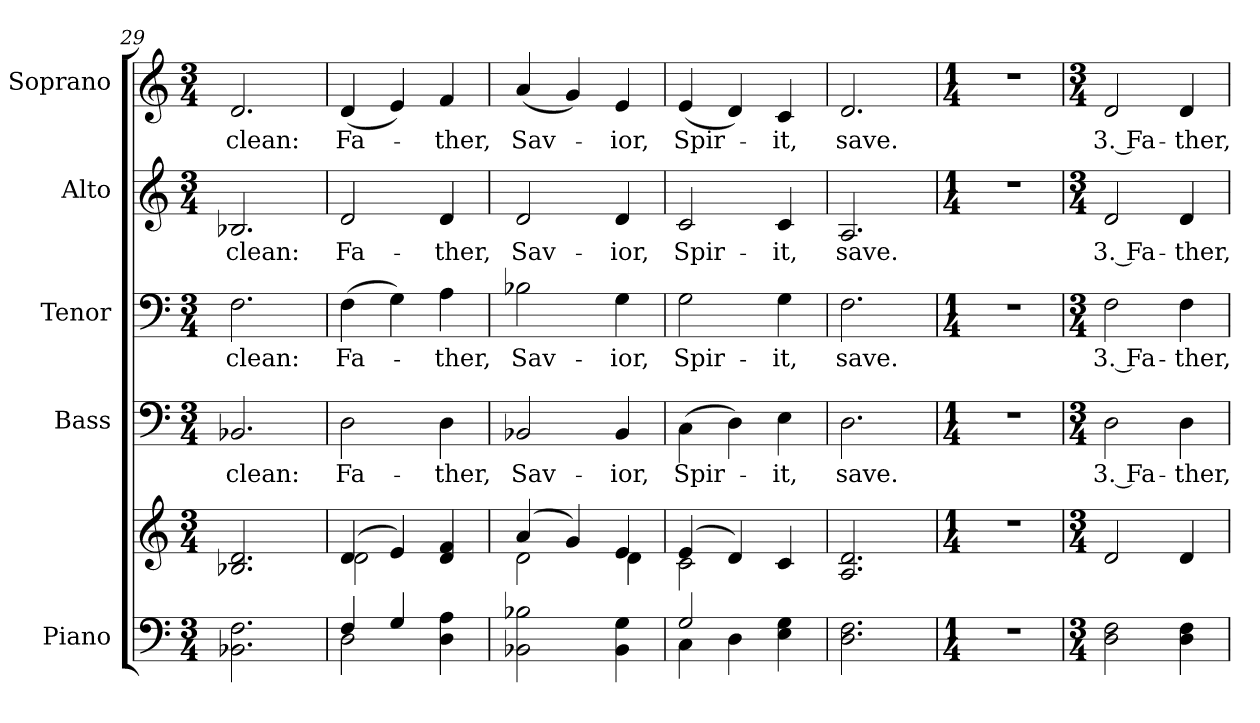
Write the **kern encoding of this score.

**kern	**kern	**kern	**text	**kern	**text	**kern	**text	**kern	**text
*part5	*part5	*part4	*part4	*part3	*part3	*part2	*part2	*part1	*part1
*staff6	*staff5	*staff4	*staff4	*staff3	*staff3	*staff2	*staff2	*staff1	*staff1
*I"Piano	*	*I"Bass	*	*I"Tenor	*	*I"Alto	*	*I"Soprano	*
*I'Pno.	*	*I'B.	*	*I'T.	*	*I'A.	*	*I'S.	*
!!LO:PB:g=z
*clefF4	*clefG2	*clefF4	*	*clefF4	*	*clefG2	*	*clefG2	*
*k[]	*k[]	*k[]	*	*k[]	*	*k[]	*	*k[]	*
*C:	*C:	*C:	*	*C:	*	*C:	*	*C:	*
*M3/4	*M3/4	*M3/4	*	*M3/4	*	*M3/4	*	*M3/4	*
=29	=29	=29	=29	=29	=29	=29	=29	=29	=29
!	!	!	!LO:LY:b:color=#000000	!	!	!	!	!	!
!	!	!	!	!	!LO:LY:b:color=#000000	!	!	!	!
!	!	!	!	!	!	!	!LO:LY:b:color=#000000	!	!
!	!	!	!	!	!	!	!	!	!LO:LY:b:color=#000000
2.BB-Xi\ 2.Fi	2.B-Xi/ 2.di	2.BB-Xi/	clean:	2.Fi\	clean:	2.B-Xi/	clean:	2.di/	clean:
=30	=30	=30	=30	=30	=30	=30	=30	=30	=30
*^	*^	*	*	*	*	*	*	*	*
!	!	!	!	!	!LO:LY:b:color=#000000	!	!	!	!	!	!
!	!	!	!	!	!	!	!LO:LY:b:color=#000000	!	!	!	!
!	!	!	!	!	!	!	!	!	!LO:LY:b:color=#000000	!	!
!	!	!	!	!	!	!	!	!	!	!	!LO:LY:b:color=#000000
4Fi/	2Di\	(4di/	2di\	2Di\	Fa-	(4Fi\	Fa-	2di/	Fa-	(4di/	Fa-
4Gi/	.	4ei/)	.	.	.	4Gi\)	.	.	.	4ei/)	.
!	!	!	!	!	!LO:LY:b:color=#000000	!	!	!	!	!	!
!	!	!	!	!	!	!	!LO:LY:b:color=#000000	!	!	!	!
!	!	!	!	!	!	!	!	!	!LO:LY:b:color=#000000	!	!
!	!	!	!	!	!	!	!	!	!	!	!LO:LY:b:color=#000000
4Di\ 4Ai	4ryy	4di/ 4fi	4ryy	4Di\	-ther,	4Ai\	-ther,	4di/	-ther,	4fi/	-ther,
*v	*v	*	*	*	*	*	*	*	*	*	*
=31	=31	=31	=31	=31	=31	=31	=31	=31	=31	=31
*^	*	*	*	*	*	*	*	*	*	*
!	!	!	!	!	!LO:LY:b:color=#000000	!	!	!	!	!	!
*v	*v	*	*	*	*	*	*	*	*	*	*
*^	*	*	*	*	*	*	*	*	*	*
!	!	!	!	!	!	!	!LO:LY:b:color=#000000	!	!	!	!
*v	*v	*	*	*	*	*	*	*	*	*	*
*^	*	*	*	*	*	*	*	*	*	*
!	!	!	!	!	!	!	!	!	!LO:LY:b:color=#000000	!	!
*v	*v	*	*	*	*	*	*	*	*	*	*
*^	*	*	*	*	*	*	*	*	*	*
!	!	!	!	!	!	!	!	!	!	!	!LO:LY:b:color=#000000
*v	*v	*	*	*	*	*	*	*	*	*	*
2BB-Xi\ 2B-Xi	(4ai/	2di\	2BB-Xi/	Sav-	2B-Xi\	Sav-	2di/	Sav-	(4ai/	Sav-
.	4gi/)	.	.	.	.	.	.	.	4gi/)	.
!	!	!	!	!LO:LY:b:color=#000000	!	!	!	!	!	!
!	!	!	!	!	!	!LO:LY:b:color=#000000	!	!	!	!
!	!	!	!	!	!	!	!	!LO:LY:b:color=#000000	!	!
!	!	!	!	!	!	!	!	!	!	!LO:LY:b:color=#000000
4BB-i\ 4Gi	4ei/	4di\	4BB-i/	-ior,	4Gi\	-ior,	4di/	-ior,	4ei/	-ior,
!!LO:PB:g=z
=32	=32	=32	=32	=32	=32	=32	=32	=32	=32	=32
*^	*	*	*	*	*	*	*	*	*	*
!	!	!	!	!	!LO:LY:b:color=#000000	!	!	!	!	!	!
!	!	!	!	!	!	!	!LO:LY:b:color=#000000	!	!	!	!
!	!	!	!	!	!	!	!	!	!LO:LY:b:color=#000000	!	!
!	!	!	!	!	!	!	!	!	!	!	!LO:LY:b:color=#000000
2Gi/	4Ci\	(4ei/	2ci\	(4Ci\	Spir-	2Gi\	Spir-	2ci/	Spir-	(4ei/	Spir-
.	4Di\	4di/)	.	4Di\)	.	.	.	.	.	4di/)	.
!	!	!	!	!	!LO:LY:b:color=#000000	!	!	!	!	!	!
!	!	!	!	!	!	!	!LO:LY:b:color=#000000	!	!	!	!
!	!	!	!	!	!	!	!	!	!LO:LY:b:color=#000000	!	!
!	!	!	!	!	!	!	!	!	!	!	!LO:LY:b:color=#000000
4Ei\ 4Gi	4ryy	4ci/	4ryy	4Ei\	-it,	4Gi\	-it,	4ci/	-it,	4ci/	-it,
*v	*v	*	*	*	*	*	*	*	*	*	*
*	*v	*v	*	*	*	*	*	*	*	*
=33	=33	=33	=33	=33	=33	=33	=33	=33	=33
*^	*^	*	*	*	*	*	*	*	*
!	!	!	!	!	!LO:LY:b:color=#000000	!	!	!	!	!	!
*v	*v	*	*	*	*	*	*	*	*	*	*
*	*v	*v	*	*	*	*	*	*	*	*
*^	*^	*	*	*	*	*	*	*	*
!	!	!	!	!	!	!	!LO:LY:b:color=#000000	!	!	!	!
*v	*v	*	*	*	*	*	*	*	*	*	*
*	*v	*v	*	*	*	*	*	*	*	*
*^	*^	*	*	*	*	*	*	*	*
!	!	!	!	!	!	!	!	!	!LO:LY:b:color=#000000	!	!
*v	*v	*	*	*	*	*	*	*	*	*	*
*	*v	*v	*	*	*	*	*	*	*	*
*^	*^	*	*	*	*	*	*	*	*
!	!	!	!	!	!	!	!	!	!	!	!LO:LY:b:color=#000000
*v	*v	*	*	*	*	*	*	*	*	*	*
*	*v	*v	*	*	*	*	*	*	*	*
2.Di\ 2.Fi	2.Ai/ 2.di	2.Di\	save.	2.Fi\	save.	2.Ai/	save.	2.di/	save.
=34	=34	=34	=34	=34	=34	=34	=34	=34	=34
*M1/4	*M1/4	*M1/4	*	*M1/4	*	*M1/4	*	*M1/4	*
!LO:N:vis=1	!LO:N:vis=1	!LO:N:vis=1	!	!LO:N:vis=1	!	!LO:N:vis=1	!	!LO:N:vis=1	!
4r	4r	4r	.	4r	.	4r	.	4r	.
!!LO:PB:g=z
=35	=35	=35	=35	=35	=35	=35	=35	=35	=35
*M3/4	*M3/4	*M3/4	*	*M3/4	*	*M3/4	*	*M3/4	*
!	!	!	!LO:LY:b:color=#000000	!	!	!	!	!	!
!	!	!	!	!	!LO:LY:b:color=#000000	!	!	!	!
!	!	!	!	!	!	!	!LO:LY:b:color=#000000	!	!
!	!	!	!	!	!	!	!	!	!LO:LY:b:color=#000000
2Di\ 2Fi	2di/	2Di\	3. Fa-	2Fi\	3. Fa-	2di/	3. Fa-	2di/	3. Fa-
!	!	!	!LO:LY:b:color=#000000	!	!	!	!	!	!
!	!	!	!	!	!LO:LY:b:color=#000000	!	!	!	!
!	!	!	!	!	!	!	!LO:LY:b:color=#000000	!	!
!	!	!	!	!	!	!	!	!	!LO:LY:b:color=#000000
4Di\ 4Fi	4di/	4Di\	-ther,	4Fi\	-ther,	4di/	-ther,	4di/	-ther,
=	=	=	=	=	=	=	=	=	=
*-	*-	*-	*-	*-	*-	*-	*-	*-	*-
